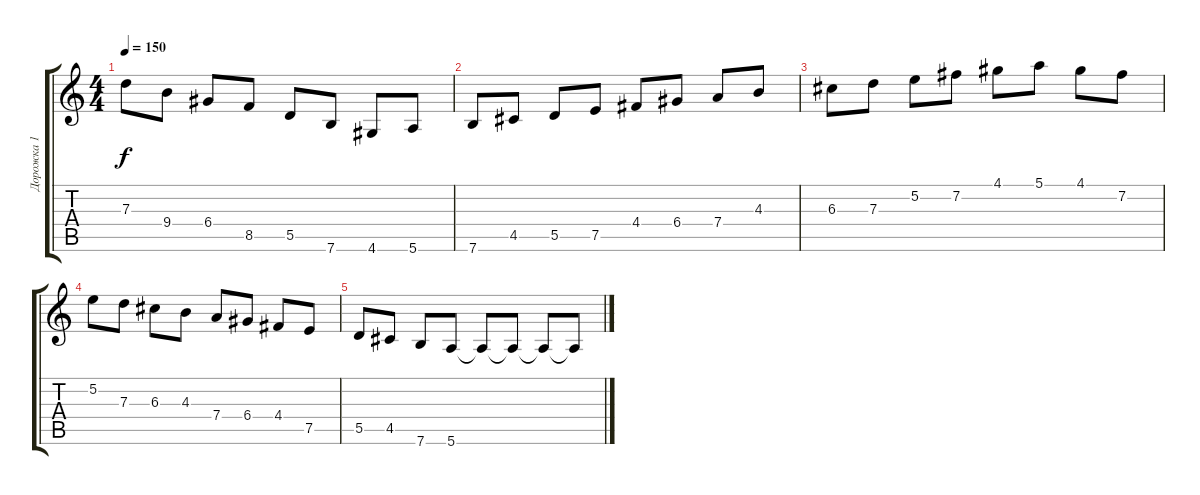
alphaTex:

\track ("Дорожка 1" "Дорожка 1") {instrument electricguitarjazz}
\staff {score tabs}
\tuning (E4 B3 G3 D3 A2 E2) {hide}
\ts (4 4)
\tempo 150
\clef g2
\ks c
7.3.8{dy f} 9.4.8 6.4.8 8.5.8 5.5.8 7.6.8 4.6.8 5.6.8 |
7.6.8 4.5.8 5.5.8 7.5.8 4.4.8 6.4.8 7.4.8 4.3.8 |
6.3.8 7.3.8 5.2.8 7.2.8 4.1.8 5.1.8 4.1.8 7.2.8 |
5.2.8 7.3.8 6.3.8 4.3.8 7.4.8 6.4.8 4.4.8 7.5.8 |
5.5.8 4.5.8 7.6.8 5.6.8 5.6{t}.8 5.6{t}.8 5.6{t}.8 5.6{t}.8
